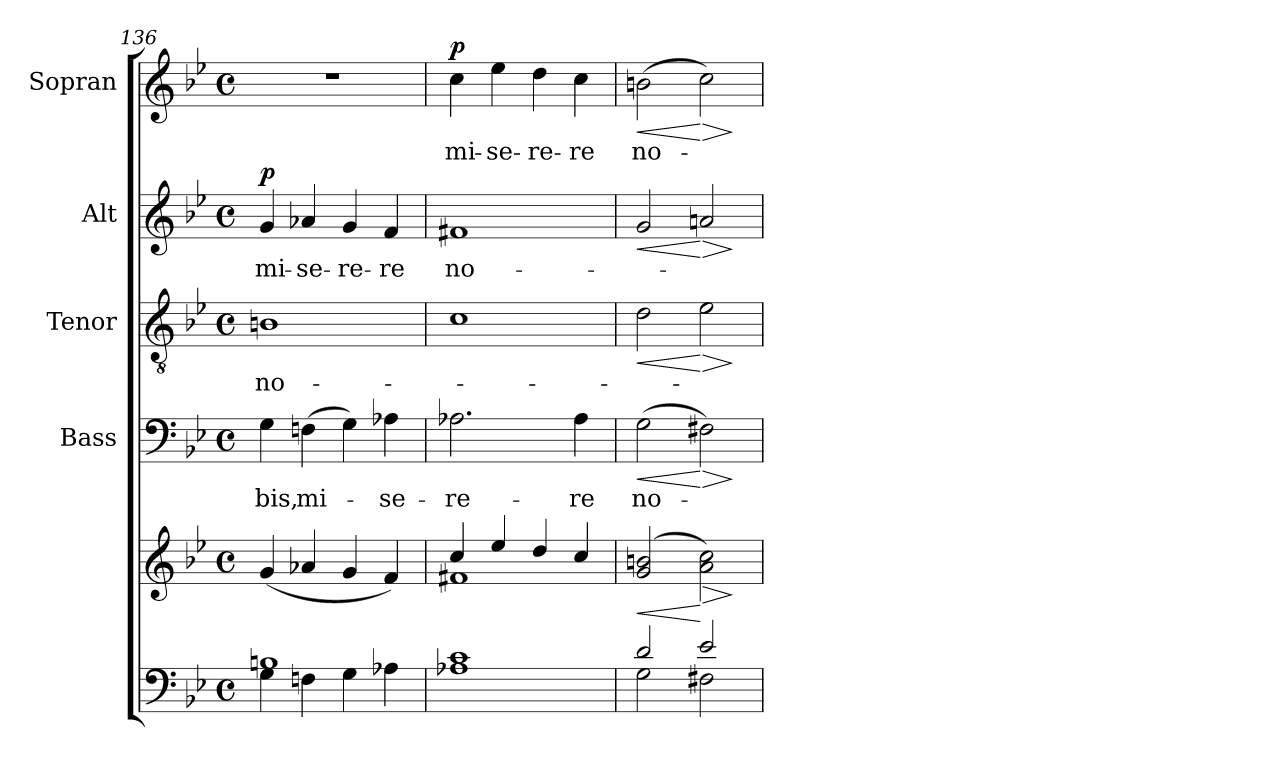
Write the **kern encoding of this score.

**kern	**kern	**dynam	**kern	**text	**dynam	**kern	**text	**dynam	**kern	**text	**dynam	**kern	**text	**dynam
*part5	*part5	*part5	*part4	*part4	*part4	*part3	*part3	*part3	*part2	*part2	*part2	*part1	*part1	*part1
*staff6	*staff5	*staff5/6	*staff4	*staff4	*staff4	*staff3	*staff3	*staff3	*staff2	*staff2	*staff2	*staff1	*staff1	*staff1
*	*	*	*I"Bass	*	*	*I"Tenor	*	*	*I"Alt	*	*	*I"Sopran	*	*
*	*	*	*I'B.	*	*	*I'T.	*	*	*I'A.	*	*	*I'S.	*	*
*clefF4	*clefG2	*	*clefF4	*	*	*clefGv2	*	*	*clefG2	*	*	*clefG2	*	*
*k[b-e-]	*k[b-e-]	*	*k[b-e-]	*	*	*k[b-e-]	*	*	*k[b-e-]	*	*	*k[b-e-]	*	*
*B-:	*B-:	*	*B-:	*	*	*B-:	*	*	*B-:	*	*	*B-:	*	*
*M4/4	*M4/4	*	*M4/4	*	*	*M4/4	*	*	*M4/4	*	*	*M4/4	*	*
*met(c)	*met(c)	*	*met(c)	*	*	*met(c)	*	*	*met(c)	*	*	*met(c)	*	*
=136	=136	=136	=136	=136	=136	=136	=136	=136	=136	=136	=136	=136	=136	=136
*^	*	*	*	*	*	*	*	*	*	*	*	*	*	*
!	!	!	!	!	!LO:LY:b	!	!	!LO:LY:b	!	!	!LO:LY:b	!LO:DY:a	!	!	!
1Bn	4G\	(<4g/	.	4G\	-bis,	.	1Bn	no-	.	4g/	mi-	p	1r	.	.
!	!	!	!	!	!LO:LY:b	!	!	!	!	!	!LO:LY:b	!	!	!	!
.	4Fn\	4a-X/	.	(>4Fn\	mi-	.	.	.	.	4a-X/	-se-	.	.	.	.
!	!	!	!	!	!	!	!	!	!	!	!LO:LY:b	!	!	!	!
.	4G\	4g/	.	4G\)	.	.	.	.	.	4g/	-re-	.	.	.	.
!	!	!	!	!	!LO:LY:b	!	!	!	!	!	!LO:LY:b	!	!	!	!
.	4A-X\	4f/)	.	4A-X\	-se-	.	.	.	.	4f/	-re	.	.	.	.
=137	=137	=137	=137	=137	=137	=137	=137	=137	=137	=137	=137	=137	=137	=137	=137
*	*	*^	*	*	*	*	*	*	*	*	*	*	*	*	*
!	!	!	!	!	!	!LO:LY:b	!	!	!	!	!	!LO:LY:b	!	!	!LO:LY:b	!LO:DY:a
1c	1A-X	4cc/	1f#X	.	2.A-X\	-re-	.	1c	.	.	1f#X	no-	.	4cc\	mi-	p
!	!	!	!	!	!	!	!	!	!	!	!	!	!	!	!LO:LY:b	!
.	.	4ee-/	.	.	.	.	.	.	.	.	.	.	.	4ee-\	-se-	.
!	!	!	!	!	!	!	!	!	!	!	!	!	!	!	!LO:LY:b	!
.	.	4dd/	.	.	.	.	.	.	.	.	.	.	.	4dd\	-re-	.
!	!	!	!	!	!	!LO:LY:b	!	!	!	!	!	!	!	!	!LO:LY:b	!
.	.	4cc/	.	.	4A-\	-re	.	.	.	.	.	.	.	4cc\	-re	.
*	*	*v	*v	*	*	*	*	*	*	*	*	*	*	*	*	*
=138	=138	=138	=138	=138	=138	=138	=138	=138	=138	=138	=138	=138	=138	=138	=138
!	!	!	!LO:HP:b	!	!LO:LY:b	!LO:HP:b	!	!	!LO:HP:b	!	!	!LO:HP:b	!	!LO:LY:b	!LO:HP:b
2d/	2G\	(2g/ 2bn/	<	(>2G\	no-	<	2d\	.	<	2g/	.	<	(>2bn\	no-	<
!	!	!	!LO:HP:n=1:b	!	!	!LO:HP:n=1:b	!	!	!LO:HP:n=1:b	!	!	!LO:HP:n=1:b	!	!	!LO:HP:n=1:b
2e-/	2F#X\	2a\ 2cc\)	[ >	2F#X\)	.	[ >	2e-\	.	[ >	2an/	.	[ >	2cc\)	.	[ >
*v	*v	*	*	*	*	*	*	*	*	*	*	*	*	*	*
.	.	]	.	.	]	.	.	]	.	.	]	.	.	]
=	=	=	=	=	=	=	=	=	=	=	=	=	=	=
*-	*-	*-	*-	*-	*-	*-	*-	*-	*-	*-	*-	*-	*-	*-
